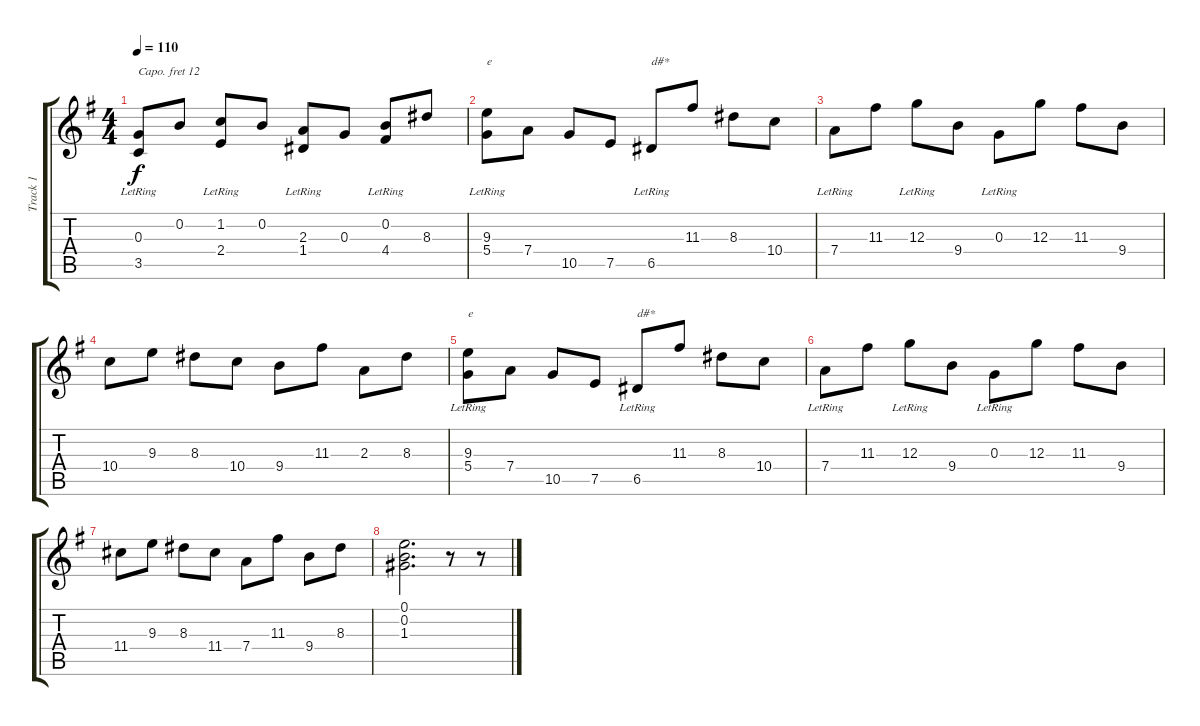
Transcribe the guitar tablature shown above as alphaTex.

\track ("Track 1" "Track 1") {instrument acousticgrandpiano}
\staff {score tabs}
\capo 12
\tuning (E4 B3 G3 D3 A2 E2) {hide}
\ts (4 4)
\tempo 110
\clef g2
\ks eminor
(0.3 3.5{lr}).8{dy f} 0.2.8 (1.2 2.4{lr}).8 0.2.8 (2.3 1.4{lr}).8 0.3.8 (0.2 4.4{lr}).8 8.3.8 |
(9.3{lr} 5.4).8{txt "e"} 7.4.8 10.5.8 7.5.8 6.5{lr}.8{txt "d#*"} 11.3.8 8.3.8 10.4.8 |
7.4{lr}.8 11.3.8 12.3{lr}.8 9.4.8 0.3{lr}.8 12.3.8 11.3.8 9.4.8 |
10.4.8 9.3.8 8.3.8 10.4.8 9.4.8 11.3.8 2.3.8 8.3.8 |
(9.3{lr} 5.4).8{txt "e"} 7.4.8 10.5.8 7.5.8 6.5{lr}.8{txt "d#*"} 11.3.8 8.3.8 10.4.8 |
7.4{lr}.8 11.3.8 12.3{lr}.8 9.4.8 0.3{lr}.8 12.3.8 11.3.8 9.4.8 |
11.4.8 9.3.8 8.3.8 11.4.8 7.4.8 11.3.8 9.4.8 8.3.8 |
(0.1 0.2 1.3).2{d} r.8 r.8
